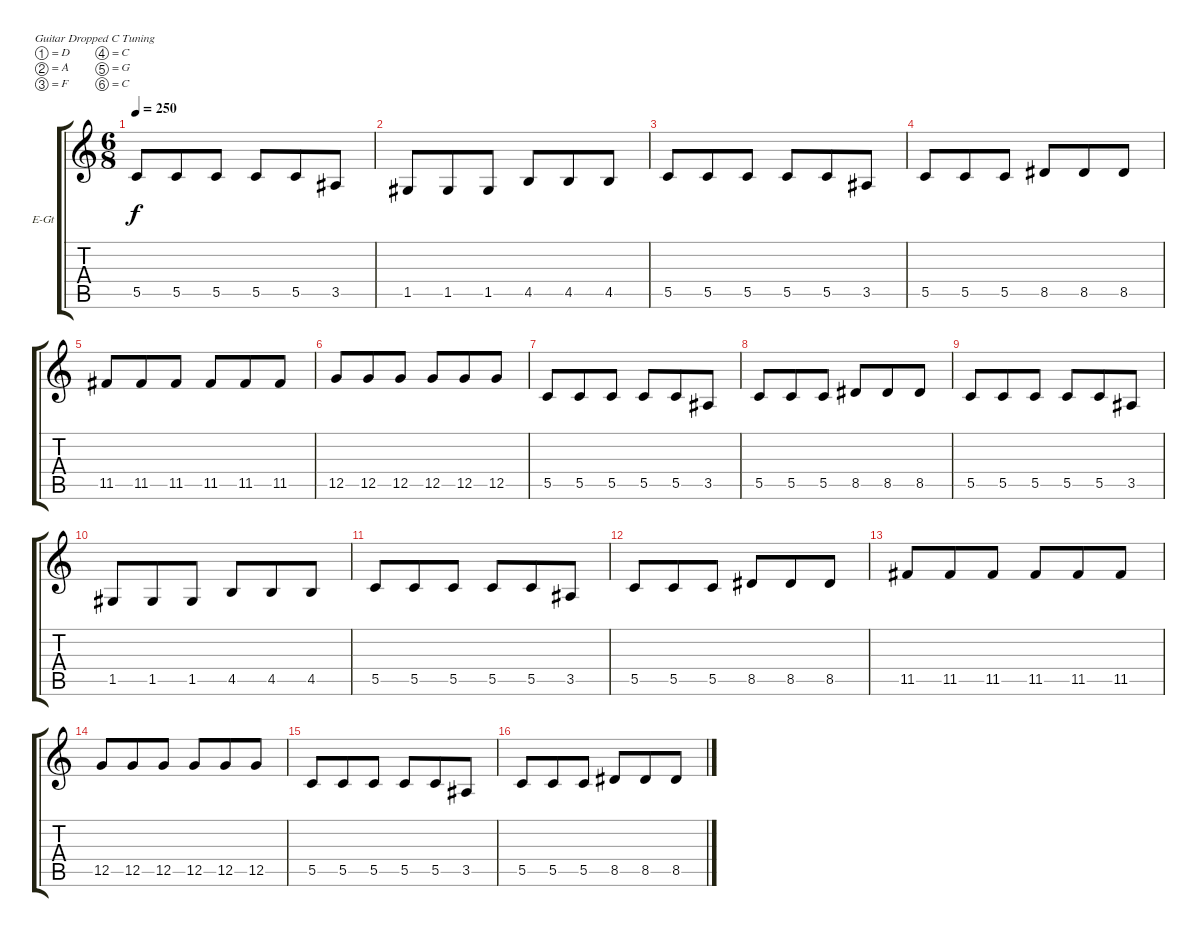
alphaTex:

\defaultSystemsLayout 4
\bracketExtendMode groupsimilarinstruments
\firstSystemTrackNameOrientation horizontal
\otherSystemsTrackNameOrientation horizontal
\track ("Arde Ostowari" "E-Gt") {instrument distortionguitar}
\staff {score tabs}
\tuning (D4 A3 F3 C3 G2 C2)
\ts (6 8)
\tempo 250
\clef g2
\ks c
5.5.8{dy f} 5.5.8 5.5.8 5.5.8 5.5.8 3.5.8 |
1.5.8 1.5.8 1.5.8 4.5.8 4.5.8 4.5.8 |
5.5.8 5.5.8 5.5.8 5.5.8 5.5.8 3.5.8 |
5.5.8 5.5.8 5.5.8 8.5.8 8.5.8 8.5.8 |
11.5.8 11.5.8 11.5.8 11.5.8 11.5.8 11.5.8 |
12.5.8 12.5.8 12.5.8 12.5.8 12.5.8 12.5.8 |
5.5.8 5.5.8 5.5.8 5.5.8 5.5.8 3.5.8 |
5.5.8 5.5.8 5.5.8 8.5.8 8.5.8 8.5.8 |
5.5.8 5.5.8 5.5.8 5.5.8 5.5.8 3.5.8 |
1.5.8 1.5.8 1.5.8 4.5.8 4.5.8 4.5.8 |
5.5.8 5.5.8 5.5.8 5.5.8 5.5.8 3.5.8 |
5.5.8 5.5.8 5.5.8 8.5.8 8.5.8 8.5.8 |
11.5.8 11.5.8 11.5.8 11.5.8 11.5.8 11.5.8 |
12.5.8 12.5.8 12.5.8 12.5.8 12.5.8 12.5.8 |
5.5.8 5.5.8 5.5.8 5.5.8 5.5.8 3.5.8 |
5.5.8 5.5.8 5.5.8 8.5.8 8.5.8 8.5.8
